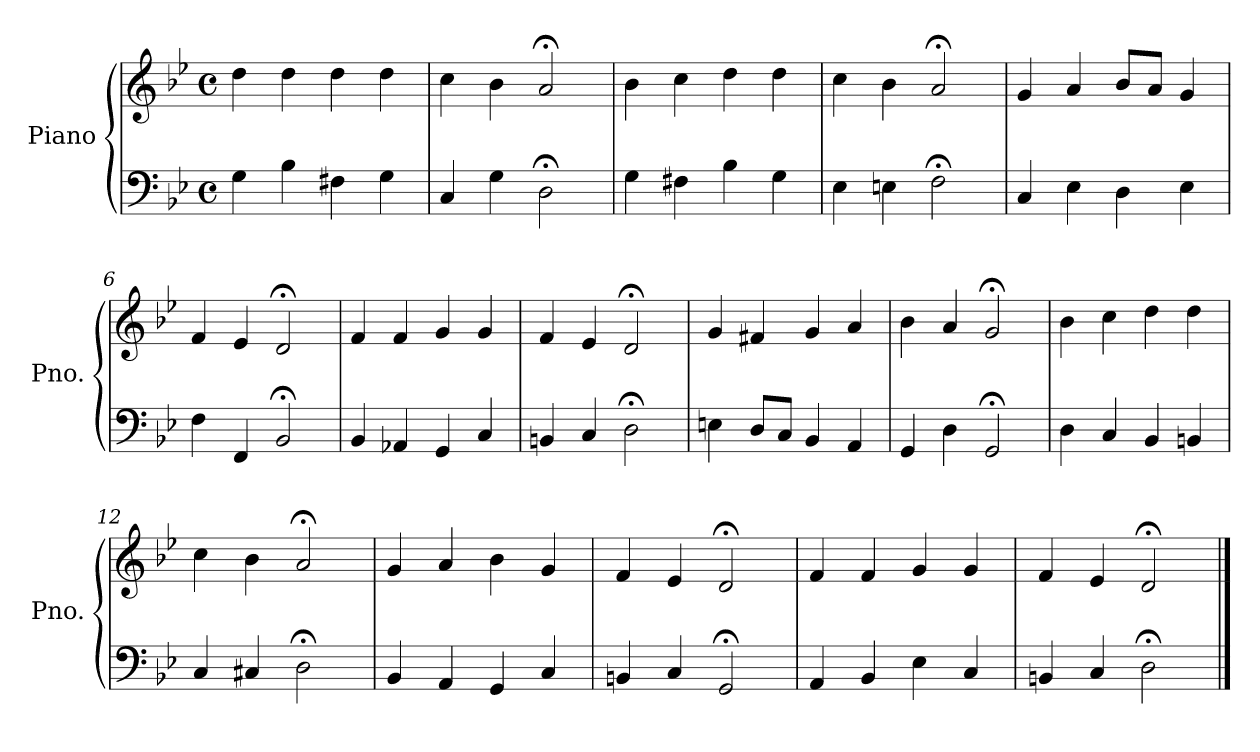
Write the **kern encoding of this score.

**kern	**kern
*part1	*part1
*staff2	*staff1
*I"Piano	*
*I'Pno.	*
*clefF4	*clefG2
*k[b-e-]	*k[b-e-]
*M4/4	*M4/4
*met(c)	*met(c)
=1	=1
4G\	4dd\
4B-\	4dd\
4F#X\	4dd\
4G\	4dd\
=2	=2
4C/	4cc\
4G\	4b-\
2D;<\	2a;</
=3	=3
4G\	4b-\
4F#X\	4cc\
4B-\	4dd\
4G\	4dd\
=4	=4
4E-\	4cc\
4En\	4b-\
2F;<\	2a;</
=5	=5
4C/	4g/
4E-\	4a/
4D\	8b-/L
.	8a/J
4E-\	4g/
=6	=6
4F\	4f/
4FF/	4e-/
2BB-;</	2d;</
=7	=7
4BB-/	4f/
4AA-X/	4f/
4GG/	4g/
4C/	4g/
!!LO:LB:g=z
=8	=8
4BBn/	4f/
4C/	4e-/
2D;<\	2d;</
=9	=9
4En\	4g/
8D/L	4f#X/
8C/J	.
4BB-/	4g/
4AA/	4a/
=10	=10
4GG/	4b-\
4D\	4a/
2GG;</	2g;</
=11	=11
4D\	4b-\
4C/	4cc\
4BB-/	4dd\
4BBn/	4dd\
=12	=12
4C/	4cc\
4C#X/	4b-\
2D;<\	2a;</
=13	=13
4BB-/	4g/
4AA/	4a/
4GG/	4b-\
4C/	4g/
=14	=14
4BBn/	4f/
4C/	4e-/
2GG;</	2d;</
=15	=15
4AA/	4f/
4BB-/	4f/
4E-\	4g/
4C/	4g/
!!LO:LB:g=z
=16	=16
4BBn/	4f/
4C/	4e-/
2D;<\	2d;</
==	==
*-	*-
